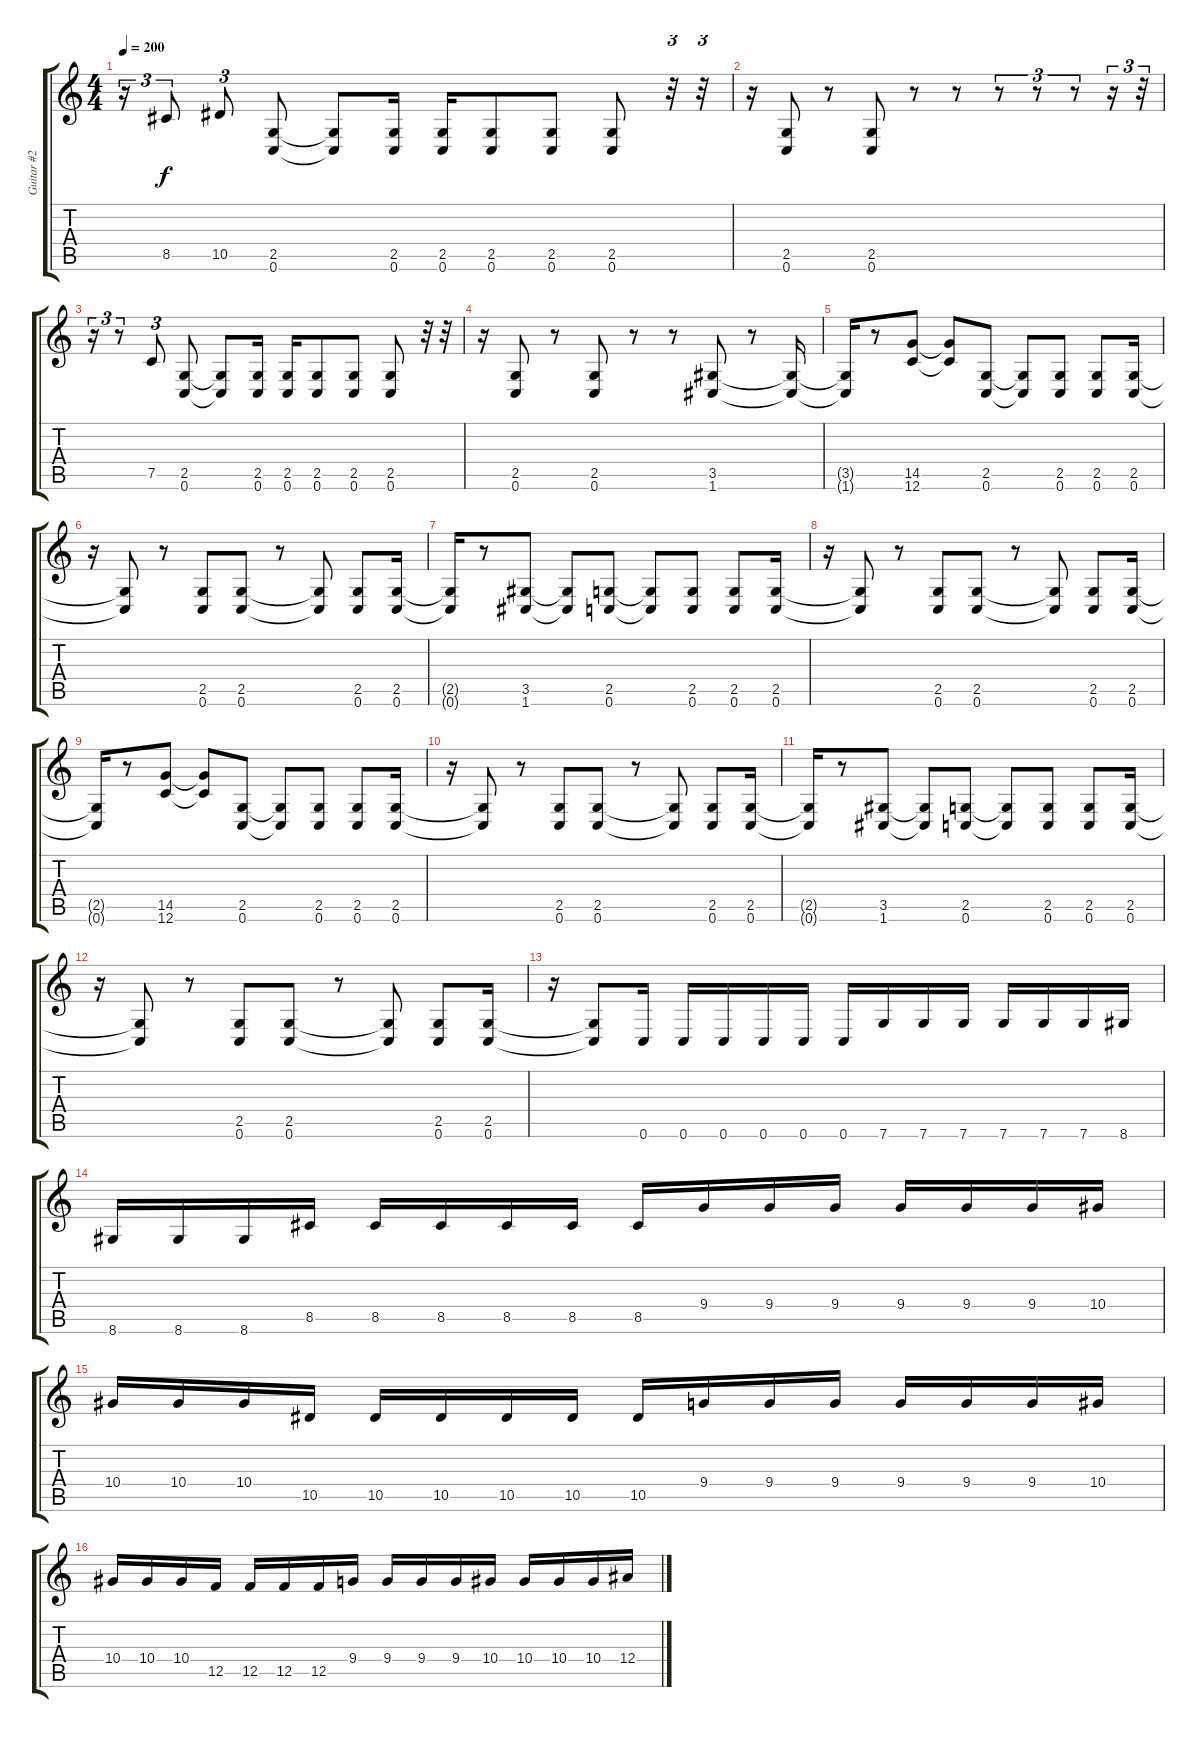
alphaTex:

\track ("Guitar #2" "Guitar #2") {instrument distortionguitar}
\staff {score tabs}
\tuning (C4 G3 Eb3 Bb2 F2 C2) {hide}
\ts (4 4)
\tempo 200
\clef g2
\ks c
r.16{tu (3 2) dy f} 8.5.8{tu (3 2)} 10.5.8{tu (3 2)} (2.5 0.6).8 (2.5{t} 0.6{t}).8 (2.5 0.6).16 (2.5 0.6).16 (2.5 0.6).8 (2.5 0.6).8 (2.5 0.6).8 r.32{tu (3 2)} r.32{tu (3 2)} |
r.16 (2.5 0.6).8 r.8 (2.5 0.6).8 r.8 r.8 r.8{tu (3 2)} r.8{tu (3 2)} r.8{tu (3 2)} r.16{tu (3 2)} r.32{tu (3 2)} |
r.16{tu (3 2)} r.8{tu (3 2)} 7.5.8{tu (3 2)} (2.5 0.6).8 (2.5{t} 0.6{t}).8 (2.5 0.6).16 (2.5 0.6).16 (2.5 0.6).8 (2.5 0.6).8 (2.5 0.6).8 r.32{tu (3 2)} r.32{tu (3 2)} |
r.16 (2.5 0.6).8 r.8 (2.5 0.6).8 r.8 r.8 (3.5 1.6).8 r.8 (3.5{t} 1.6{t}).16 |
(3.5{t} 1.6{t}).16 r.8 (14.5 12.6).8 (14.5{t} 12.6{t}).8 (2.5 0.6).8 (2.5{t} 0.6{t}).8 (2.5 0.6).8 (2.5 0.6).8 (2.5 0.6).16 |
r.16 (2.5{t} 0.6{t}).8 r.8 (2.5 0.6).8 (2.5 0.6).8 r.8 (2.5{t} 0.6{t}).8 (2.5 0.6).8 (2.5 0.6).16 |
(2.5{t} 0.6{t}).16 r.8 (3.5 1.6).8 (3.5{t} 1.6{t}).8 (2.5 0.6).8 (2.5{t} 0.6{t}).8 (2.5 0.6).8 (2.5 0.6).8 (2.5 0.6).16 |
r.16 (2.5{t} 0.6{t}).8 r.8 (2.5 0.6).8 (2.5 0.6).8 r.8 (2.5{t} 0.6{t}).8 (2.5 0.6).8 (2.5 0.6).16 |
(2.5{t} 0.6{t}).16 r.8 (14.5 12.6).8 (14.5{t} 12.6{t}).8 (2.5 0.6).8 (2.5{t} 0.6{t}).8 (2.5 0.6).8 (2.5 0.6).8 (2.5 0.6).16 |
r.16 (2.5{t} 0.6{t}).8 r.8 (2.5 0.6).8 (2.5 0.6).8 r.8 (2.5{t} 0.6{t}).8 (2.5 0.6).8 (2.5 0.6).16 |
(2.5{t} 0.6{t}).16 r.8 (3.5 1.6).8 (3.5{t} 1.6{t}).8 (2.5 0.6).8 (2.5{t} 0.6{t}).8 (2.5 0.6).8 (2.5 0.6).8 (2.5 0.6).16 |
r.16 (2.5{t} 0.6{t}).8 r.8 (2.5 0.6).8 (2.5 0.6).8 r.8 (2.5{t} 0.6{t}).8 (2.5 0.6).8 (2.5 0.6).16 |
r.16 (2.5{t} 0.6{t}).8 0.6.16 0.6.16 0.6.16 0.6.16 0.6.16 0.6.16 7.6.16 7.6.16 7.6.16 7.6.16 7.6.16 7.6.16 8.6.16 |
8.6.16 8.6.16 8.6.16 8.5.16 8.5.16 8.5.16 8.5.16 8.5.16 8.5.16 9.4.16 9.4.16 9.4.16 9.4.16 9.4.16 9.4.16 10.4.16 |
10.4.16 10.4.16 10.4.16 10.5.16 10.5.16 10.5.16 10.5.16 10.5.16 10.5.16 9.4.16 9.4.16 9.4.16 9.4.16 9.4.16 9.4.16 10.4.16 |
10.4.16 10.4.16 10.4.16 12.5.16 12.5.16 12.5.16 12.5.16 9.4.16 9.4.16 9.4.16 9.4.16 10.4.16 10.4.16 10.4.16 10.4.16 12.4.16
